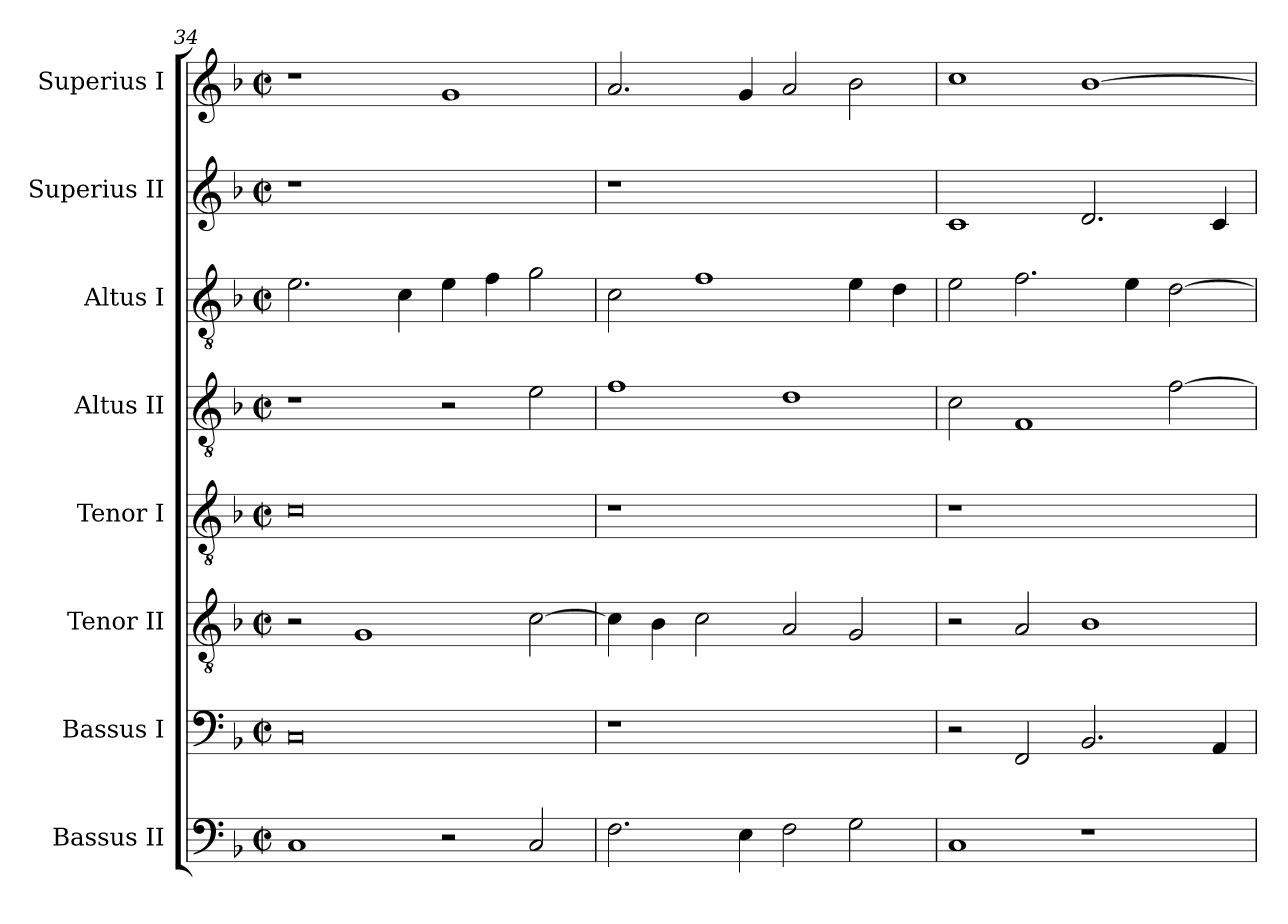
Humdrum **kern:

**kern	**kern	**kern	**kern	**kern	**kern	**kern	**kern
*part8	*part7	*part6	*part5	*part4	*part3	*part2	*part1
*staff8	*staff7	*staff6	*staff5	*staff4	*staff3	*staff2	*staff1
*I"Bassus II	*I"Bassus I	*I"Tenor II	*I"Tenor I	*I"Altus II	*I"Altus I	*I"Superius II	*I"Superius I
*I'B.	*I'B.	*I'T.	*I'T.	*	*	*I'S.	*I'S.
*clefF4	*clefF4	*clefGv2	*clefGv2	*clefGv2	*clefGv2	*clefG2	*clefG2
*	*	*ITrd7c12	*ITrd7c12	*ITrd7c12	*ITrd7c12	*	*
*k[b-]	*k[b-]	*k[b-]	*k[b-]	*k[b-]	*k[b-]	*k[b-]	*k[b-]
*F:	*F:	*F:	*F:	*F:	*F:	*F:	*F:
*M2/2	*M2/2	*M2/2	*M2/2	*M2/2	*M2/2	*M2/2	*M2/2
*met(c|)	*met(c|)	*met(c|)	*met(c|)	*met(c|)	*met(c|)	*met(c|)	*met(c|)
=34	=34	=34	=34	=34	=34	=34	=34
!	!	!	!	!	!	!LO:N:vis=1	!
1Ci	0Ci	2r	0Ci	1r	2.Ei\	1r	1r
.	.	1GGi	.	.	.	.	.
.	.	.	.	.	4Ci\	.	.
2r	.	.	.	2r	4Ei\	1ryy	1gi
.	.	.	.	.	4Fi\	.	.
2Ci/	.	[>2Ci\	.	2Ei\	2Gi\	.	.
!!LO:PB:g=z
=35	=35	=35	=35	=35	=35	=35	=35
!	!LO:N:vis=1	!	!LO:N:vis=1	!	!	!LO:N:vis=1	!
2.Fi\	1r	4Ci\]	1r	1Fi	2Ci\	1r	2.ai/
.	.	4BB-i\	.	.	.	.	.
.	.	2Ci\	.	.	1Fi	.	.
4Ei\	.	.	.	.	.	.	4gi/
2Fi\	1ryy	2AAi/	1ryy	1Di	.	1ryy	2ai/
2Gi\	.	2GGi/	.	.	4Ei\	.	2b-i\
.	.	.	.	.	4Di\	.	.
=36	=36	=36	=36	=36	=36	=36	=36
!	!	!	!LO:N:vis=1	!	!	!	!
1Ci	2r	2r	1r	2Ci\	2Ei\	1ci	1cci
.	2FFi/	2AAi/	.	1FFi	2.Fi\	.	.
1r	2.BB-i/	1BB-i	1ryy	.	.	2.di/	[>1b-i
.	.	.	.	.	4Ei\	.	.
.	.	.	.	[>2Fi\	[>2Di\	.	.
.	4AAi/	.	.	.	.	4ci/	.
=	=	=	=	=	=	=	=
*-	*-	*-	*-	*-	*-	*-	*-
